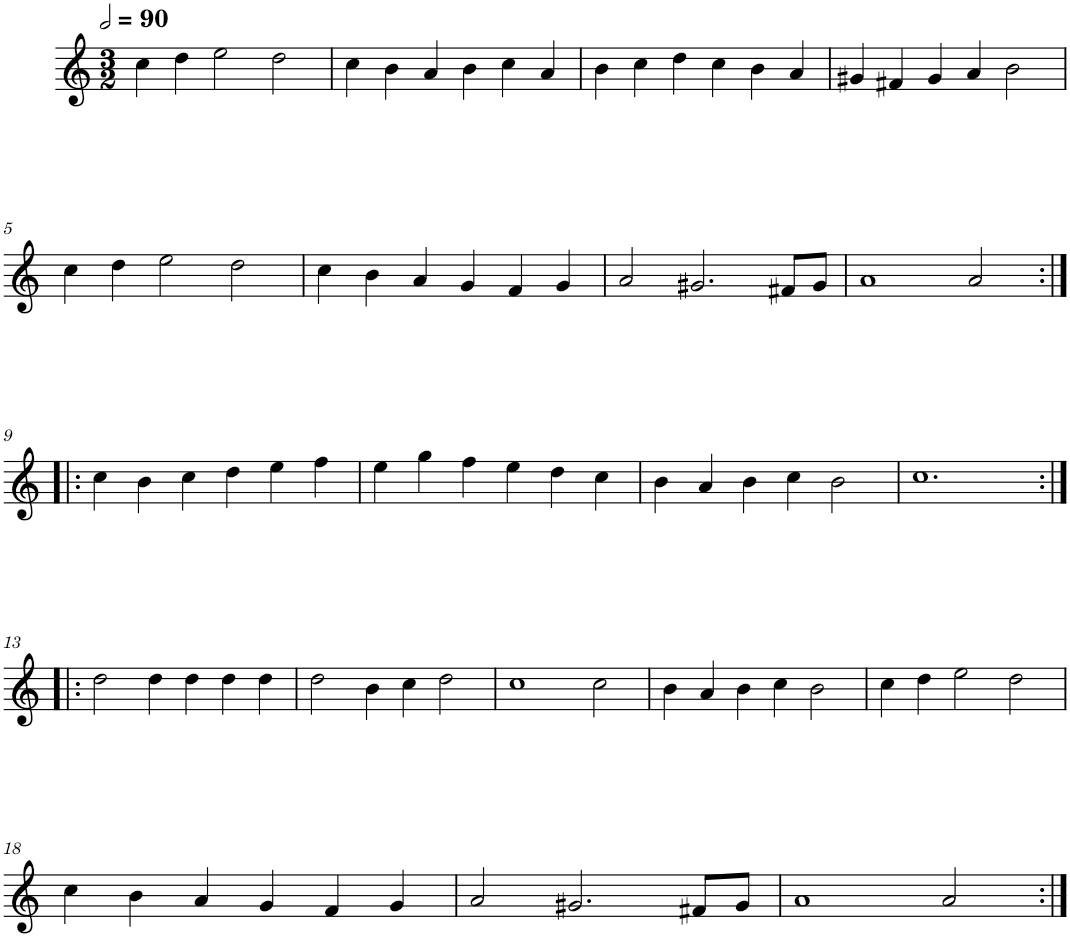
**kern
*part1
*staff1
*I"Quatre parties
*clefG2
*k[]
*M3/2
*MM180
=1
4cc\
4dd\
2ee\
2dd\
=2
4cc\
4b\
4a/
4b\
4cc\
4a/
=3
4b\
4cc\
4dd\
4cc\
4b\
4a/
=4
4g#X/
4f#X/
4g#/
4a/
2b\
!!LO:LB:g=z
=5
4cc\
4dd\
2ee\
2dd\
=6
4cc\
4b\
4a/
4g/
4f/
4g/
=7
2a/
2.g#X/
8f#X/L
8g#/J
=8
1a
2a/
!!LO:LB:g=z
=9:|!|:
4cc\
4b\
4cc\
4dd\
4ee\
4ff\
=10
4ee\
4gg\
4ff\
4ee\
4dd\
4cc\
=11
4b\
4a/
4b\
4cc\
2b\
=12
1.cc
!!LO:LB:g=z
=13:|!|:
2dd\
4dd\
4dd\
4dd\
4dd\
=14
2dd\
4b\
4cc\
2dd\
=15
1cc
2cc\
=16
4b\
4a/
4b\
4cc\
2b\
=17
4cc\
4dd\
2ee\
2dd\
!!LO:LB:g=z
=18
4cc\
4b\
4a/
4g/
4f/
4g/
=19
2a/
2.g#X/
8f#X/L
8g#/J
=20
1a
2a/
=:|!
*-
